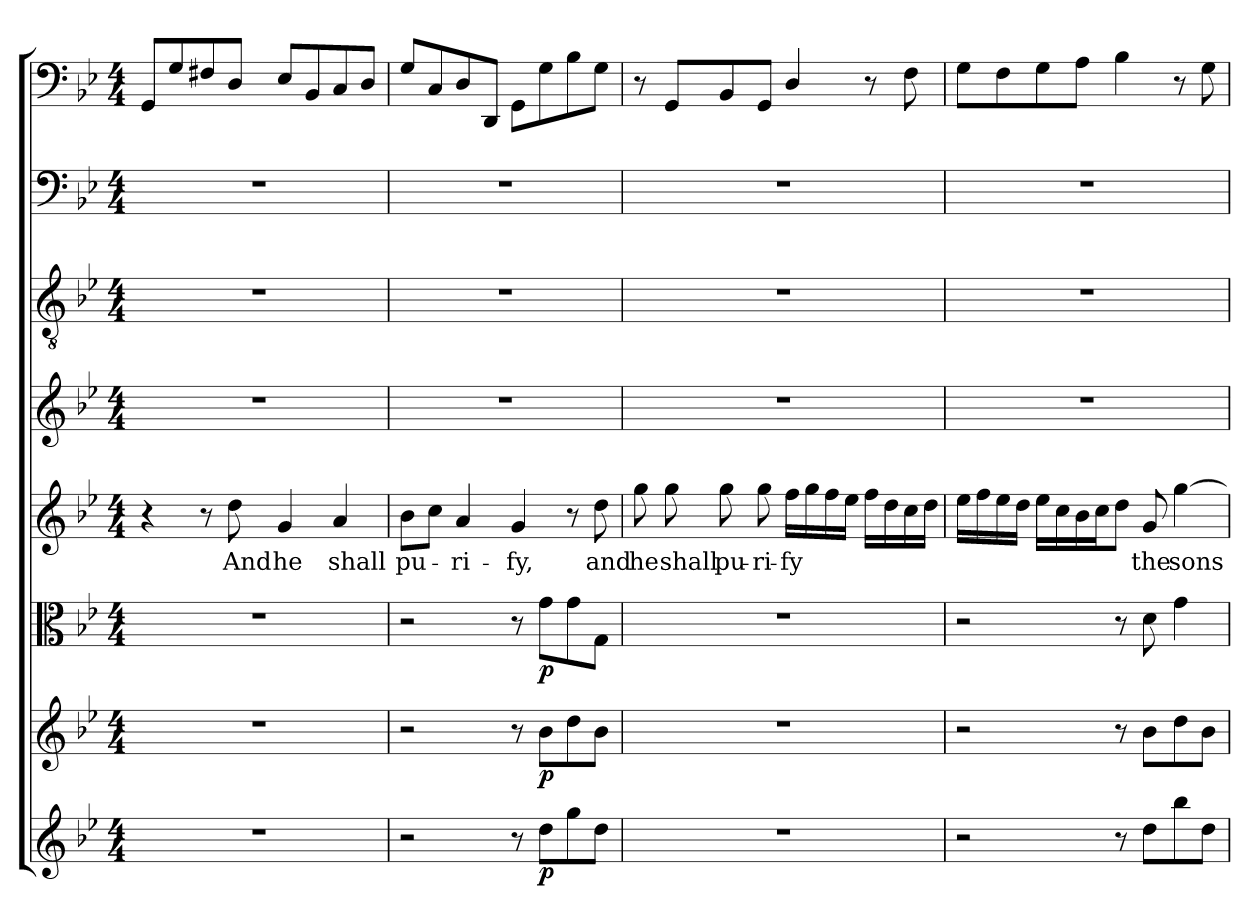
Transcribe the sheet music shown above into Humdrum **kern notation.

**kern	**dynam	**kern	**dynam	**kern	**dynam	**kern	**text	**kern	**kern	**kern	**kern
*part8	*part8	*part7	*part7	*part6	*part6	*part5	*part5	*part4	*part3	*part2	*part1
*staff8	*staff8	*staff7	*staff7	*staff6	*staff6	*staff5	*staff5	*staff4	*staff3	*staff2	*staff1
*clefG2	*	*clefG2	*	*clefC3	*	*clefG2	*	*clefG2	*clefGv2	*clefF4	*clefF4
*k[b-e-]	*	*k[b-e-]	*	*k[b-e-]	*	*k[b-e-]	*	*k[b-e-]	*k[b-e-]	*k[b-e-]	*k[b-e-]
*g:	*	*g:	*	*g:	*	*g:	*	*g:	*g:	*g:	*g:
*M4/4	*	*M4/4	*	*M4/4	*	*M4/4	*	*M4/4	*M4/4	*M4/4	*M4/4
=1	=1	=1	=1	=1	=1	=1	=1	=1	=1	=1	=1
1r	.	1r	.	1r	.	4r	.	1r	1r	1r	8GG/L
.	.	.	.	.	.	.	.	.	.	.	8G/
.	.	.	.	.	.	8r	.	.	.	.	8F#X/
.	.	.	.	.	.	8dd\	And	.	.	.	8D/J
.	.	.	.	.	.	4g/	he	.	.	.	8E-/L
.	.	.	.	.	.	.	.	.	.	.	8BB-/
.	.	.	.	.	.	4a/	shall	.	.	.	8C/
.	.	.	.	.	.	.	.	.	.	.	8D/J
=2	=2	=2	=2	=2	=2	=2	=2	=2	=2	=2	=2
2r	.	2r	.	2r	.	8b-\L	pu-	1r	1r	1r	8G/L
.	.	.	.	.	.	8cc\J	.	.	.	.	8C/
.	.	.	.	.	.	4a/	-ri-	.	.	.	8D/
.	.	.	.	.	.	.	.	.	.	.	8DD/J
8r	.	8r	.	8r	.	4g/	-fy,	.	.	.	8GG\L
8dd\L	p	8b-\L	p	8g\L	p	.	.	.	.	.	8G\
8gg\	.	8dd\	.	8g\	.	8r	.	.	.	.	8B-\
8dd\J	.	8b-\J	.	8G\J	.	8dd\	and	.	.	.	8G\J
=3	=3	=3	=3	=3	=3	=3	=3	=3	=3	=3	=3
1r	.	1r	.	1r	.	8gg\	he	1r	1r	1r	8r
.	.	.	.	.	.	8gg\	shall	.	.	.	8GG/L
.	.	.	.	.	.	8gg\	pu-	.	.	.	8BB-/
.	.	.	.	.	.	8gg\	-ri-	.	.	.	8GG/J
.	.	.	.	.	.	16ff\LL	-fy	.	.	.	4D/
.	.	.	.	.	.	16gg\	.	.	.	.	.
.	.	.	.	.	.	16ff\	.	.	.	.	.
.	.	.	.	.	.	16ee-\JJ	.	.	.	.	.
.	.	.	.	.	.	16ff\LL	.	.	.	.	8r
.	.	.	.	.	.	16dd\	.	.	.	.	.
.	.	.	.	.	.	16cc\	.	.	.	.	8F\
.	.	.	.	.	.	16dd\JJ	.	.	.	.	.
=4	=4	=4	=4	=4	=4	=4	=4	=4	=4	=4	=4
2r	.	2r	.	2r	.	16ee-\LL	.	1r	1r	1r	8G\L
.	.	.	.	.	.	16ff\	.	.	.	.	.
.	.	.	.	.	.	16ee-\	.	.	.	.	8F\
.	.	.	.	.	.	16dd\JJ	.	.	.	.	.
.	.	.	.	.	.	16ee-\LL	.	.	.	.	8G\
.	.	.	.	.	.	16cc\	.	.	.	.	.
.	.	.	.	.	.	16b-\	.	.	.	.	8A\J
.	.	.	.	.	.	16cc\J	.	.	.	.	.
8r	.	8r	.	8r	.	8dd\J	.	.	.	.	4B-\
8dd\L	.	8b-\L	.	8d\	.	8g/	the	.	.	.	.
8bb-\	.	8dd\	.	4g\	.	[4gg\	sons	.	.	.	8r
8dd\J	.	8b-\J	.	.	.	.	.	.	.	.	8G\
=	=	=	=	=	=	=	=	=	=	=	=
*-	*-	*-	*-	*-	*-	*-	*-	*-	*-	*-	*-
